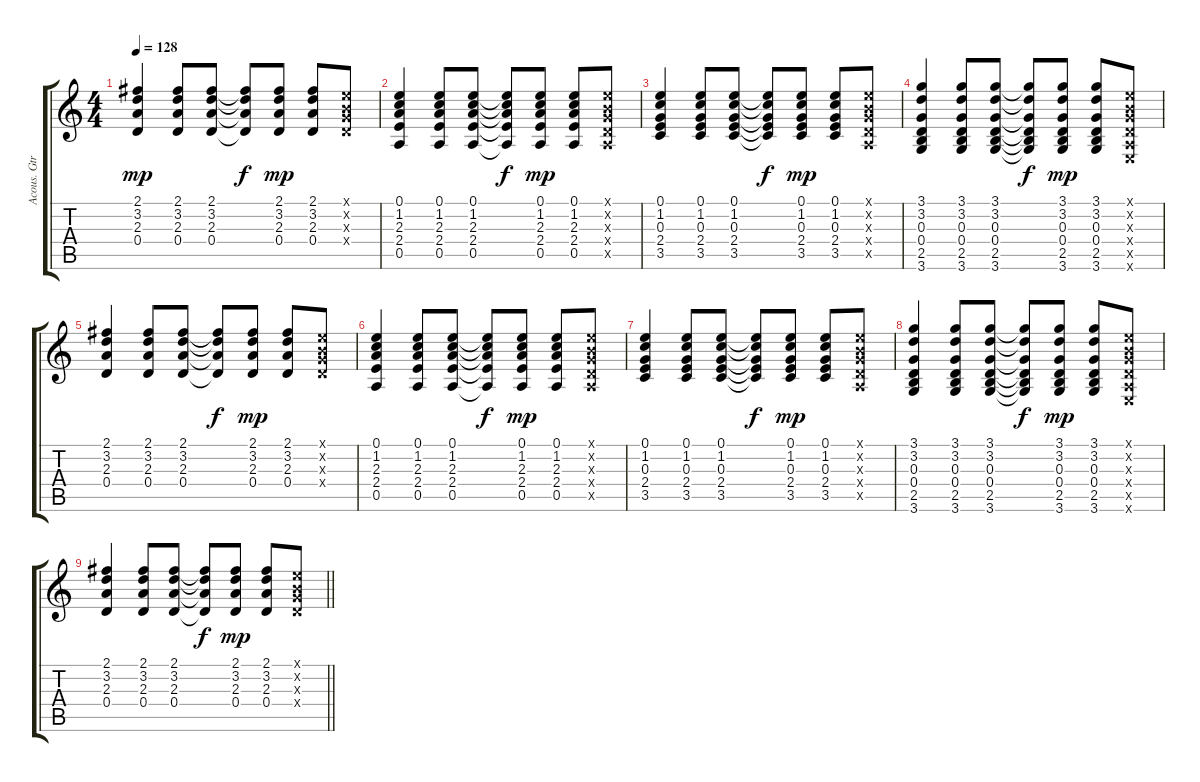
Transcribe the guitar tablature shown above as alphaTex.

\track ("Acous. Gtr. 2" "Acous. Gtr") {instrument acousticguitarsteel}
\staff {score tabs}
\tuning (E4 B3 G3 D3 A2 E2) {hide}
\ts (4 4)
\tempo 128
\clef g2
\ks c
(2.1 3.2 2.3 0.4).4{dy mp} (2.1 3.2 2.3 0.4).8 (2.1 3.2 2.3 0.4).8 (2.1{t} 3.2{t} 2.3{t} 0.4{t}).8{dy f} (2.1 3.2 2.3 0.4).8{dy mp} (2.1 3.2 2.3 0.4).8 (0.1{x} 0.2{x} 0.3{x} 0.4{x}).8 |
(0.1 1.2 2.3 2.4 0.5).4 (0.1 1.2 2.3 2.4 0.5).8 (0.1 1.2 2.3 2.4 0.5).8 (0.1{t} 1.2{t} 2.3{t} 2.4{t} 0.5{t}).8{dy f} (0.1 1.2 2.3 2.4 0.5).8{dy mp} (0.1 1.2 2.3 2.4 0.5).8 (0.1{x} 0.2{x} 0.3{x} 0.4{x} 0.5{x}).8 |
(0.1 1.2 0.3 2.4 3.5).4 (0.1 1.2 0.3 2.4 3.5).8 (0.1 1.2 0.3 2.4 3.5).8 (0.1{t} 1.2{t} 0.3{t} 2.4{t} 3.5{t}).8{dy f} (0.1 1.2 0.3 2.4 3.5).8{dy mp} (0.1 1.2 0.3 2.4 3.5).8 (0.1{x} 0.2{x} 0.3{x} 0.4{x} 0.5{x}).8 |
(3.1 3.2 0.3 0.4 2.5 3.6).4 (3.1 3.2 0.3 0.4 2.5 3.6).8 (3.1 3.2 0.3 0.4 2.5 3.6).8 (3.1{t} 3.2{t} 0.3{t} 0.4{t} 2.5{t} 3.6{t}).8{dy f} (3.1 3.2 0.3 0.4 2.5 3.6).8{dy mp} (3.1 3.2 0.3 0.4 2.5 3.6).8 (0.1{x} 0.2{x} 0.3{x} 0.4{x} 0.5{x} 0.6{x}).8 |
(2.1 3.2 2.3 0.4).4 (2.1 3.2 2.3 0.4).8 (2.1 3.2 2.3 0.4).8 (2.1{t} 3.2{t} 2.3{t} 0.4{t}).8{dy f} (2.1 3.2 2.3 0.4).8{dy mp} (2.1 3.2 2.3 0.4).8 (0.1{x} 0.2{x} 0.3{x} 0.4{x}).8 |
(0.1 1.2 2.3 2.4 0.5).4 (0.1 1.2 2.3 2.4 0.5).8 (0.1 1.2 2.3 2.4 0.5).8 (0.1{t} 1.2{t} 2.3{t} 2.4{t} 0.5{t}).8{dy f} (0.1 1.2 2.3 2.4 0.5).8{dy mp} (0.1 1.2 2.3 2.4 0.5).8 (0.1{x} 0.2{x} 0.3{x} 0.4{x} 0.5{x}).8 |
(0.1 1.2 0.3 2.4 3.5).4 (0.1 1.2 0.3 2.4 3.5).8 (0.1 1.2 0.3 2.4 3.5).8 (0.1{t} 1.2{t} 0.3{t} 2.4{t} 3.5{t}).8{dy f} (0.1 1.2 0.3 2.4 3.5).8{dy mp} (0.1 1.2 0.3 2.4 3.5).8 (0.1{x} 0.2{x} 0.3{x} 0.4{x} 0.5{x}).8 |
(3.1 3.2 0.3 0.4 2.5 3.6).4 (3.1 3.2 0.3 0.4 2.5 3.6).8 (3.1 3.2 0.3 0.4 2.5 3.6).8 (3.1{t} 3.2{t} 0.3{t} 0.4{t} 2.5{t} 3.6{t}).8{dy f} (3.1 3.2 0.3 0.4 2.5 3.6).8{dy mp} (3.1 3.2 0.3 0.4 2.5 3.6).8 (0.1{x} 0.2{x} 0.3{x} 0.4{x} 0.5{x} 0.6{x}).8 |
\barLineRight lightlight
(2.1 3.2 2.3 0.4).4 (2.1 3.2 2.3 0.4).8 (2.1 3.2 2.3 0.4).8 (2.1{t} 3.2{t} 2.3{t} 0.4{t}).8{dy f} (2.1 3.2 2.3 0.4).8{dy mp} (2.1 3.2 2.3 0.4).8 (0.1{x} 0.2{x} 0.3{x} 0.4{x}).8
